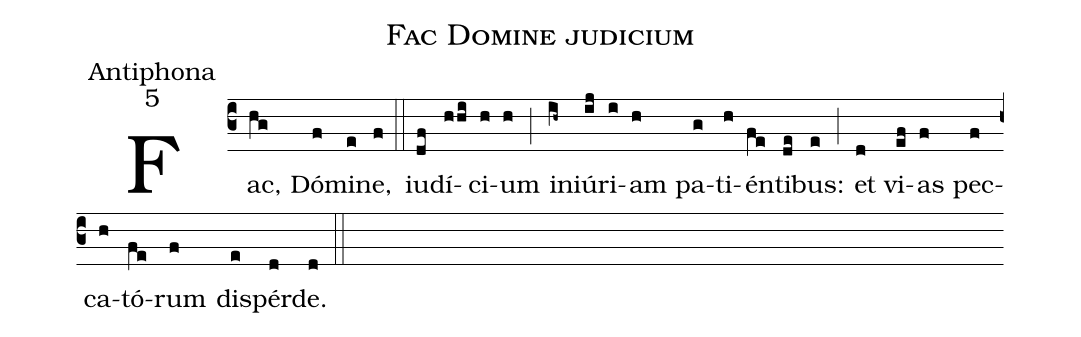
name:Fac Domine judicium;
office-part:Antiphona;
mode:5;
%%
(c3) Fac,(hg) Dó(f)mi(e)ne,(f) (::)
iu(df)dí(hhi)ci(h)um(h) (;) in(ih~)iú(ij)ri(i)am(h) pa(g)ti(h)én(fe)ti(de)bus:(e) (;) et(d) vi(ef)as(f) pec(f)ca(h)tó(fe)rum(f) di(e)spér(d)de.(d) (::)
